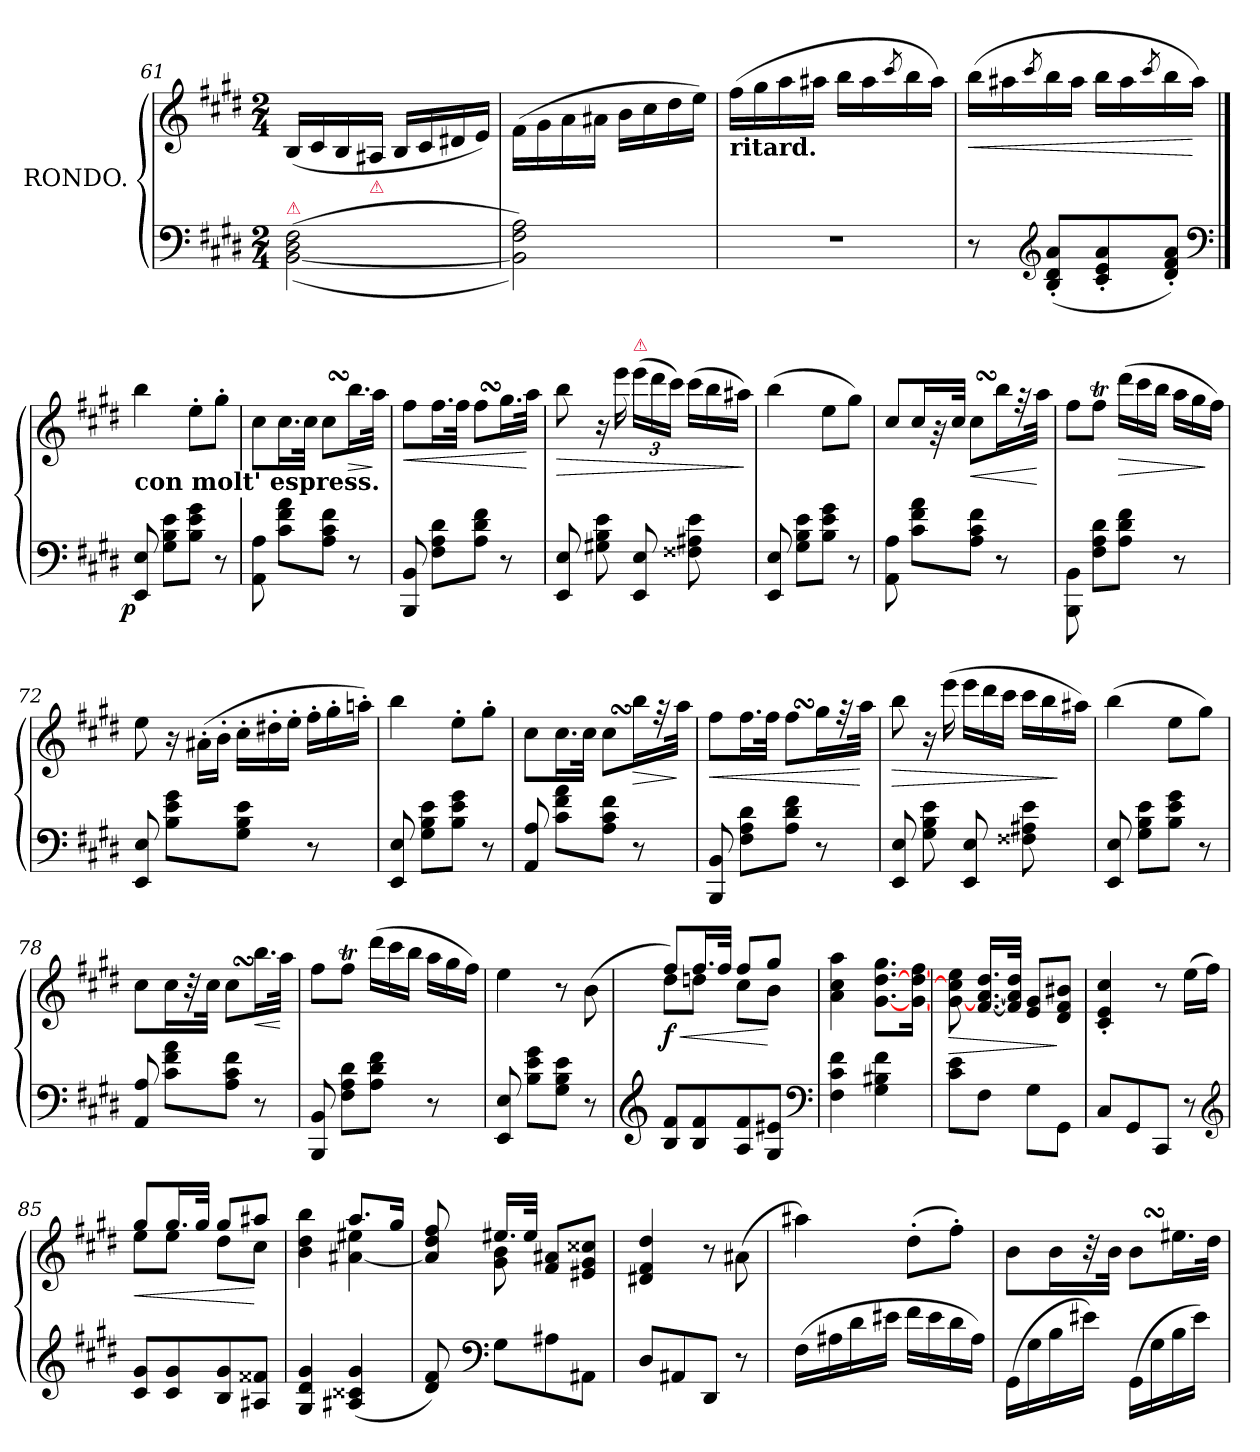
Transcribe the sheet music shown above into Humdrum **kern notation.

**kern	**kern	**dynam
*part1	*part1	*part1
*staff2	*staff1	*staff1/2
*I"RONDO.	*	*
*clefF4	*clefG2	*
*k[f#c#g#d#]	*k[f#c#g#d#]	*
*M2/4	*M2/4	*
=61	=61	=61
!LO:TX:a:color=crimson:t=⚠	!	!
(>(>[2BB 2D# 2F#	(<16B/LL	.
.	16c#	.
.	16B	.
!	!LO:TX:b:color=crimson:t=⚠	!
.	16A#XJJ	.
.	16B/LL	.
.	16c#	.
.	16d#X	.
.	16eJJ)	.
=62	=62	=62
2BB] 2F# 2A))	(>16f#\LL	.
.	16g#	.
.	16a	.
.	16a#XJJ	.
.	16b\LL	.
.	16cc#	.
.	16dd#	.
.	16eeJJ)	.
=63	=63	=63
!	!LO:TX:b:B:t=ritard.	!
2rF	(>16ff#LL	.
.	16gg#	.
.	16aa	.
.	16aa#XJJ	.
.	16bbLL	.
.	16aa#	.
.	8qccc#/	.
.	16bb	.
.	16aa#JJ)	.
=64	=64	=64
!	!	!LO:HP:b
8r	(>16bb\LL	<
.	16aa#X	.
*clefG2	*	*
.	8qccc#/	.
(<8B'< 8d#'< 8a'<L	16bb	.
.	16aa#JJ	.
8c#'< 8e'< 8a'<	16bb\LL	.
.	16aa#	.
.	8qccc#/	.
8d#'< 8f#'< 8a'<J)	16bb	.
.	16aa#JJ)	[
*clefF4	*	*
==65	==65	==65
*	*MM66	*
!LO:TX:a:B:t=con molt' espress.	!	!
!	!	!LO:DY:b=2:rj
8EE/ 8E/	4bb	p
8G#\ 8B\ 8e\L	.	.
8B 8e 8g#J	8ee'>\L	.
8r	8gg#'>J	.
=66	=66	=66
8AA 8A	8cc#L	.
8c#\ 8f#\ 8a\L	16.cc#L	.
.	32cc#JJk	.
8A 8c# 8f#J	8cc#SSSL	.
!	!	!LO:HP:b
8r	16.bbL	>
.	32aaJJk	]
=67	=67	=67
!	!	!LO:HP:b
8BBB 8BB	8ff#L	<
8F#\ 8A\ 8d#\L	16.ff#L	.
.	32ff#JJk	.
8A 8d# 8f#J	8ff#SSSL	.
8r	16.gg#L	.
.	32aaJJk	[
=68	=68	=68
!	!	!LO:HP:b
8EE 8E	8bb	>
8G#X\ 8B\ 8e\	16r	.
.	16eee	.
!	!LO:TX:a:color=crimson:t=⚠	!
8EE 8E	(>24eeeLL	.
.	24ddd#	.
.	24ccc#JJ)	.
*	*Xtuplet	*
8F##X\ 8A#X\ 8e\	(>24ccc#LL	.
.	24bb	.
.	24aa#XJJ)	.
.	.	]
=69	=69	=69
8EE 8E	(>4bb	.
8G#\ 8B\ 8e\L	.	.
8B 8e 8g#J	8eeL	.
8r	8gg#J)	.
=70	=70	=70
8AA\ 8A\	8cc#/L	.
8c#\ 8f#\ 8a\L	16cc#L	.
.	32rg	.
.	32cc#JJk	.
!	!	!LO:HP:b
8A\ 8c#\ 8f#\J	8cc#SSSL	<
8r	16bbL	.
.	32rff	.
.	32aaJJk	[
=71	=71	=71
8BBB\ 8BB\	8ff#L	.
8F# 8A 8d#L	8ff#TJ	.
!	!	!LO:HP:b
8A 8d# 8f#J	(>24ddd#LL	>
.	24ccc#	.
.	24bbJJ	.
8r	24aaLL	.
.	24gg#	.
.	24ff#JJ)	]
=72	=72	=72
8EE 8E	8ee\	.
8B 8e 8g#L	24r	.
.	(>24a#X'>\LL	.
.	24b'>JJ	.
8G# 8B 8eJ	24cc#'>\LL	.
.	24dd#X'>	.
.	24ee'>JJ	.
8r	24ff#'>LL	.
.	24gg#'>	.
.	24aan'>JJ)	.
=73	=73	=73
8EE/ 8E/	4bb	.
8G#\ 8B\ 8e\L	.	.
8B 8e 8g#J	8ee'>L	.
8r	8gg#'>J	.
=74	=74	=74
8AA/ 8A/	8cc#L	.
8c#\ 8f#\ 8a\L	16.cc#L	.
.	32cc#JJk	.
8A 8c# 8f#J	8cc#SSSL	.
!	!	!LO:HP:b
8r	16bbL	>
.	32rff	.
.	32aaJJk	]
=75	=75	=75
!	!	!LO:HP:b
8BBB/ 8BB/	8ff#L	<
8F#\ 8A\ 8d#\L	16.ff#L	.
.	32ff#JJk	.
8A 8d# 8f#J	8ff#SSSL	.
8r	16gg#L	.
.	32rff	.
.	32aaJJk	[
=76	=76	=76
!	!	!LO:HP:b
8EE/ 8E/	8bb\	>
8G#\ 8B\ 8e\	16r	.
.	(>16eee	.
8EE/ 8E/	24eee\LL	.
.	24ddd#	.
.	24ccc#JJ	.
8F##X\ 8A#X\ 8e\	24ccc#LL	.
.	24bb	.
.	24aa#XJJ)	]
=77	=77	=77
8EE/ 8E/	(>4bb	.
8G#\ 8B\ 8e\L	.	.
8B 8e 8g#J	8eeL	.
8r	8gg#J)	.
=78	=78	=78
8AA/ 8A/	8cc#\L	.
8c#\ 8f#\ 8a\L	16cc#L	.
.	32r	.
.	32cc#JJk	.
8A 8c# 8f#J	8cc#SSS\L	.
!	!	!LO:HP:b
8r	16.bbL	<
.	32aaJJk	[
=79	=79	=79
8BBB/ 8BB/	8ff#L	.
8F#\ 8A\ 8d#\L	8ff#TJ	.
8A 8d# 8f#J	(>24ddd#LL	.
.	24ccc#	.
.	24bbJJ	.
8r	24aaLL	.
.	24gg#	.
.	24ff#JJ)	.
=80	=80	=80
8EE/ 8E/	4ee	.
8B 8e 8g#L	.	.
8G# 8B 8eJ	8r	.
8r	(>8b	.
=81	=81	=81
*clefG2	*	*
*	*^	*
!	!	!	!LO:HP:b
!	!	!	!LO:DY:n=1:b
8B/ 8f#/L	8ff#L)	8dd#L	< f
8B 8f#	16.ff#L	8ddnJ	.
.	32ff#JJk	.	.
8A 8f#	8ff#L	8cc#L	.
8G# 8e#XJ	8gg#J	8bJ	[
*	*v	*v	*
*clefF4	*	*
=82	=82	=82
4F#\ 4c#\ 4f#\	4a\ 4cc#\ 4aa\	.
4G#\ 4B#X\ 4f#\	[>8.g# [>8.dd# 8.gg#L	.
.	[>16g# [>16dd# 16ff#Jk	.
=83	=83	=83
!	!	!LO:HP:b
8c#\ 8e\L	[>8g# 8cc#] 8ee	>
8F#J	[16.f#/ [16.a/ 16.dd#/LL	.
.	32f#]/ 32a]/ 32dd#/JJk	.
8G#\L	8e 8g#L	.
8GG#J	8d# 8f# 8b#XJ	]
=84	=84	=84
8C#L	4c#'< 4e'< 4cc#'<	.
8GG#	.	.
8CC#J	8r	.
8r	(>16eeLL	.
.	16ff#JJ)	.
*clefG2	*	*
=85	=85	=85
*	*^	*
!	!	!	!LO:HP:b
8c# 8g#L	8gg#L	8eeL	<
8c# 8g#	16.gg#L	8eeJ	.
.	32gg#JJk	.	.
8B 8g#	8gg#L	8dd#L	.
8A#X 8f##XJ	8aa#XJ	8cc#J	[
=86	=86	=86	=86
4G#/ 4d#/ 4g#/	4b\ 4dd#\ 4bb\	4ryy	.
(<4A#X/ 4c##X/ 4g#/	8.aaL	[4a#X 4ee#X	.
.	16gg#Jk	.	.
=87	=87	=87	=87
8d# 8f#)	8a#]/ 8dd#/ 8ff#/	8ryy	.
*clefF4	*	*	*
8G#\L	16.ee#XLL	8g#\ 8b\	.
.	32ee#JJk	.	.
8A#X	8f# 8a#XL	4ryy	.
8AA#XJ	8e#X 8g# 8cc##XJ	.	.
*	*v	*v	*
=88	=88	=88
8D#L	4d#X/ 4f#/ 4dd#/	.
8AA#X	.	.
8DD#J	8r	.
8r	(>8a#X\	.
=89	=89	=89
(>16F#LL	4aa#X)	.
16A#X	.	.
16d#	.	.
16e#XJJ	.	.
16f#LL	(>8dd#'>\L	.
16e#	.	.
16d#	8ff#'>J)	.
16A#JJ)	.	.
=90	=90	=90
(>16GG#LL	8bL	.
16G#	.	.
16B	16bL	.
16e#XJJ)	32r	.
.	32bJJk	.
(>16GG#LL	8bSSSL	.
16G#	.	.
16B	16.ee#XL	.
16e#JJ)	.	.
.	32dd#JJk	.
=	=	=
*-	*-	*-
